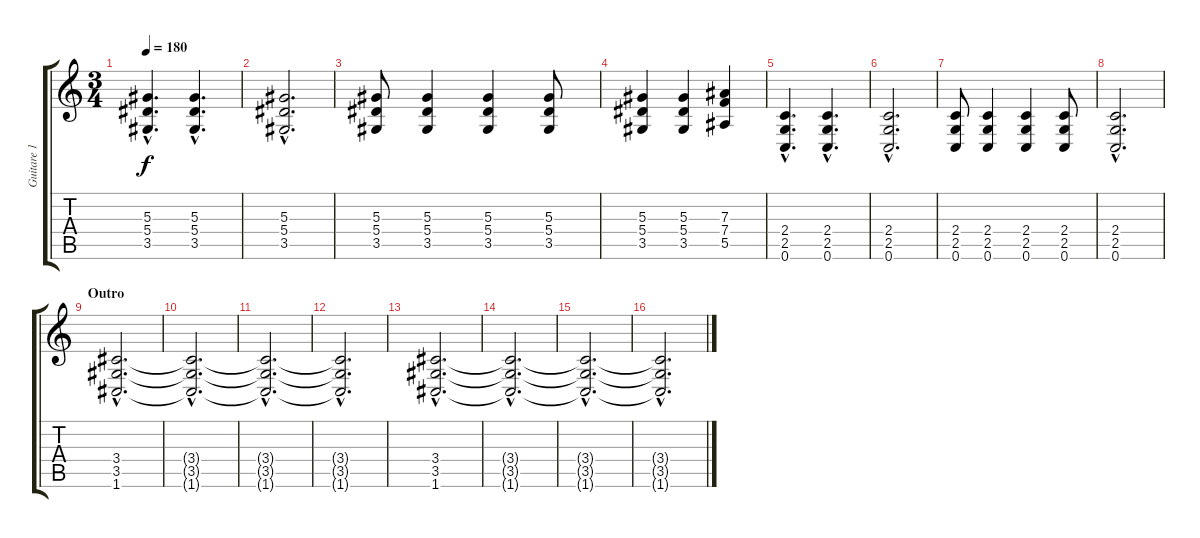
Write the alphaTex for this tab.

\track ("Guitare 1" "Guitare 1") {instrument acousticguitarsteel}
\staff {score tabs}
\tuning (C4 G3 Eb3 Bb2 F2 C2) {hide}
\ts (3 4)
\tempo 180
\clef g2
\ks c
(5.3{hac} 5.4{hac} 3.5{hac}).4{d dy f} (5.3{hac} 5.4{hac} 3.5{hac}).4{d} |
(5.3{hac} 5.4{hac} 3.5{hac}).2{d} |
(5.3 5.4 3.5).8 (5.3 5.4 3.5).4 (5.3 5.4 3.5).4 (5.3 5.4 3.5).8 |
(5.3 5.4 3.5).4 (5.3 5.4 3.5).4 (7.3 7.4 5.5).4 |
(2.4{hac} 2.5{hac} 0.6{hac}).4{d} (2.4{hac} 2.5{hac} 0.6{hac}).4{d} |
(2.4{hac} 2.5{hac} 0.6{hac}).2{d} |
(2.4 2.5 0.6).8 (2.4 2.5 0.6).4 (2.4 2.5 0.6).4 (2.4 2.5 0.6).8 |
(2.4{hac} 2.5{hac} 0.6{hac}).2{d} |
\section ("" "Outro")
(3.4{hac} 3.5{hac} 1.6{hac}).2{d volume 12} |
(3.4{hac t} 3.5{hac t} 1.6{hac t}).2{d} |
(3.4{hac t} 3.5{hac t} 1.6{hac t}).2{d} |
(3.4{hac t} 3.5{hac t} 1.6{hac t}).2{d} |
(3.4{hac} 3.5{hac} 1.6{hac}).2{d} |
(3.4{hac t} 3.5{hac t} 1.6{hac t}).2{d} |
(3.4{hac t} 3.5{hac t} 1.6{hac t}).2{d} |
(3.4{hac t} 3.5{hac t} 1.6{hac t}).2{d}
